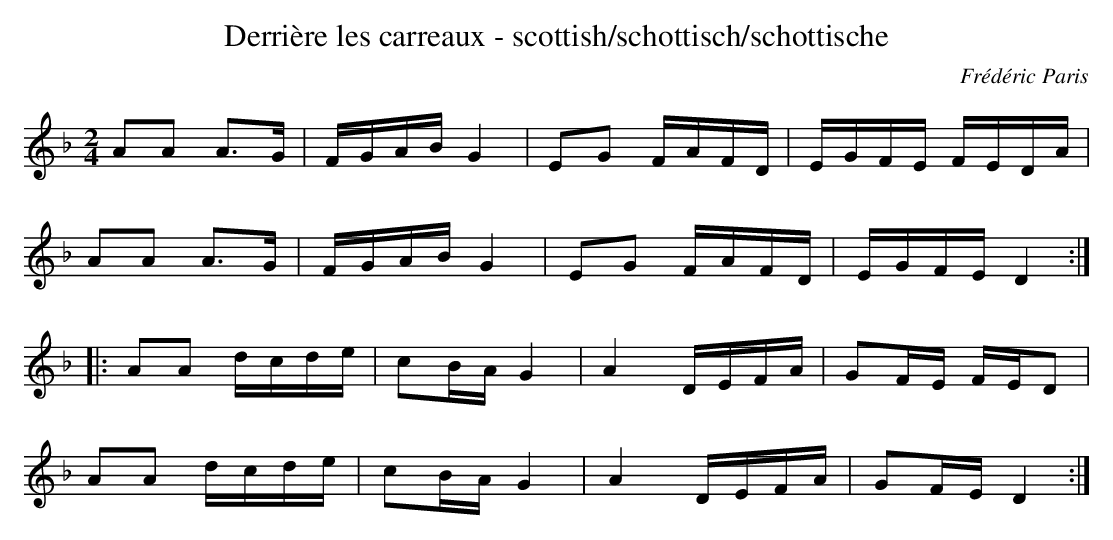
X:1
T:Derrière les carreaux - scottish/schottisch/schottische
C:Frédéric Paris
M:2/4
L:1/16
K:Dm
A2A2 A3G|FGABG4|E2G2 FAFD|EGFE FEDA|
A2A2 A3G|FGABG4|E2G2 FAFD|EGFED4:|
|:A2A2 dcde|c2BAG4|A4DEFA|G2FE FED2|
A2A2 dcde|c2BAG4|A4DEFA|G2FED4:|
